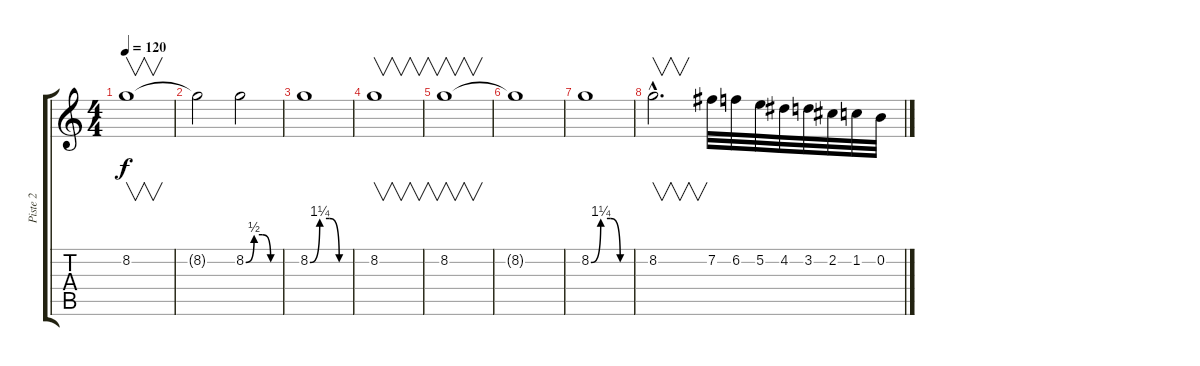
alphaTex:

\track ("Piste 2" "Piste 2") {instrument distortionguitar}
\staff {score tabs}
\tuning (E4 B3 G3 D3 A2 E2) {hide}
\ts (4 4)
\tempo 120
\clef g2
\ks c
8.2.1{v dy f} |
8.2{t}.2 8.2{be (custom 0 0 15 2 30 2 45 0 60 0)}.2 |
8.2{be (custom 0 0 15 5 30 5 45 0 60 0)}.1 |
8.2.1{v} |
8.2.1{v} |
8.2{t}.1 |
8.2{be (custom 0 0 15 5 30 5 45 0 60 0)}.1 |
8.2{hac}.2{v d} 7.2.32 6.2.32 5.2.32 4.2.32 3.2.32 2.2.32 1.2.32 0.2.32
